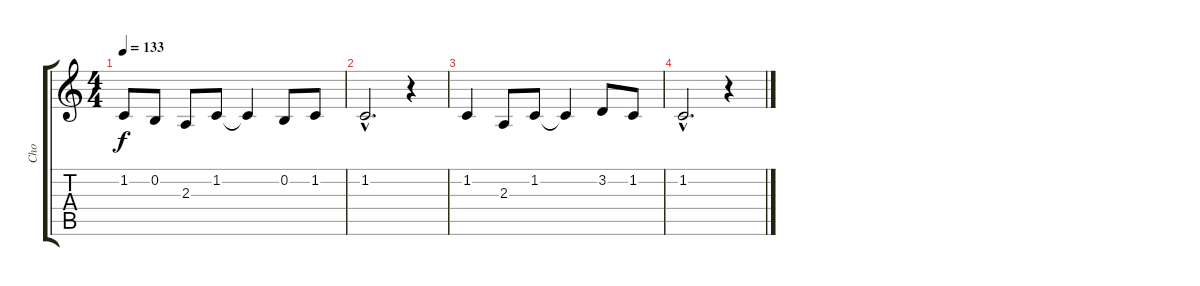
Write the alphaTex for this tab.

\track ("Cho" "Cho") {instrument drawbarorgan}
\staff {score tabs}
\tuning (E4 B3 G3 D3 A2 E2) {hide}
\ts (4 4)
\tempo 133
\clef g2
\ks c
1.2.8{dy f} 0.2.8 2.3.8 1.2.8 1.2{t}.4 0.2.8 1.2.8 |
1.2{hac}.2{d} r.4 |
1.2.4 2.3.8 1.2.8 1.2{t}.4 3.2.8 1.2.8 |
1.2{hac}.2{d} r.4
